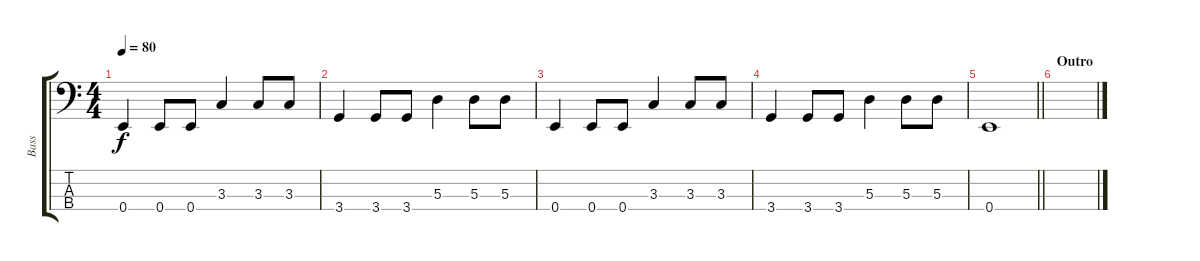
\track ("Bass" "Bass") {instrument acousticbass}
\staff {score tabs}
\tuning (G2 D2 A1 E1) {hide}
\ts (4 4)
\tempo 80
\clef f4
\ks c
0.4.4{dy f} 0.4.8 0.4.8 3.3.4 3.3.8 3.3.8 |
3.4.4 3.4.8 3.4.8 5.3.4 5.3.8 5.3.8 |
0.4.4 0.4.8 0.4.8 3.3.4 3.3.8 3.3.8 |
3.4.4 3.4.8 3.4.8 5.3.4 5.3.8 5.3.8 |
\barLineRight lightlight
0.4.1 |
\section ("" "Outro")
